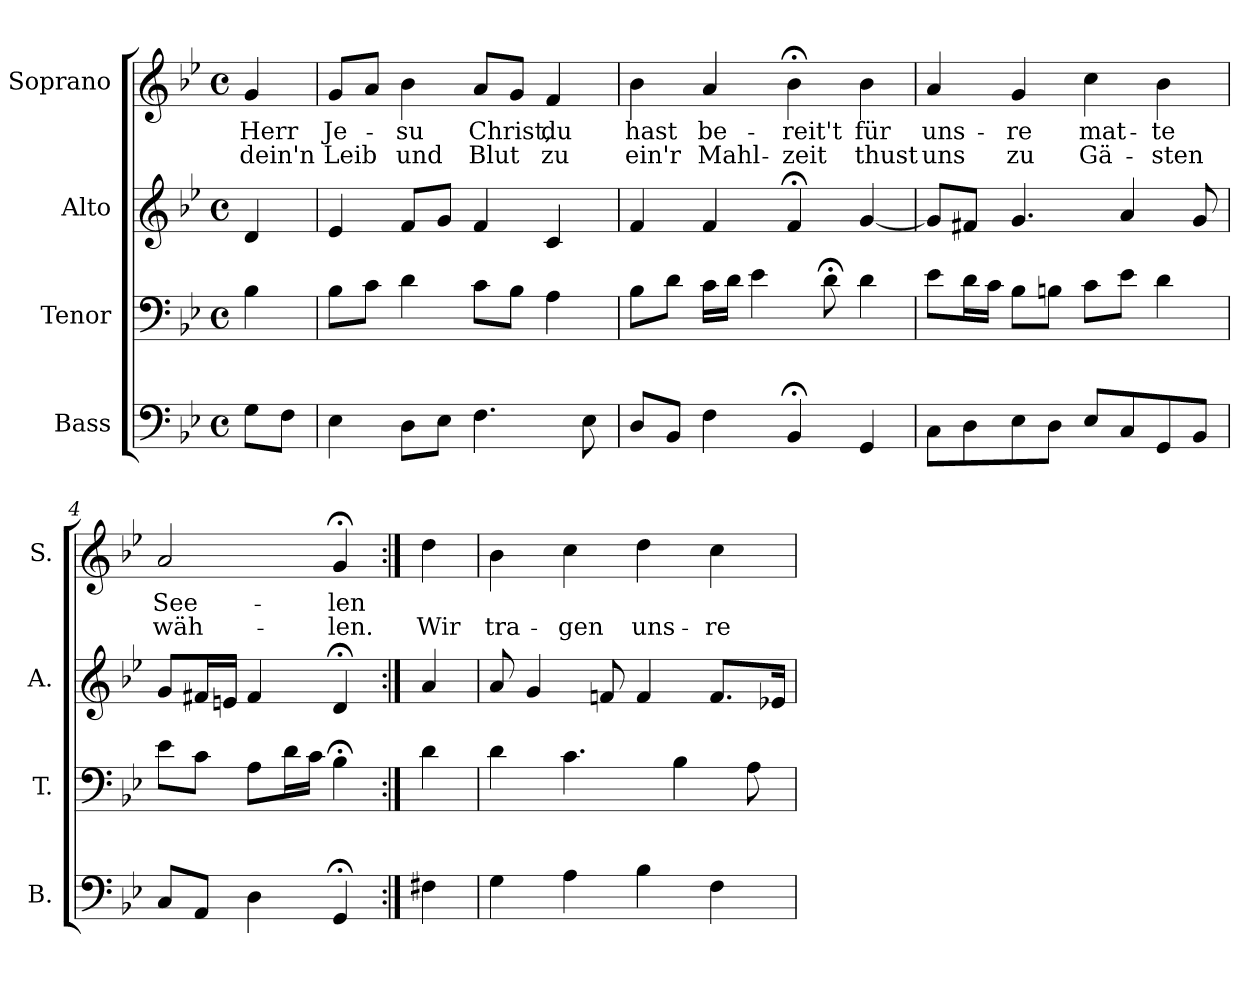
**kern	**kern	**kern	**kern	**text	**text
*part4	*part3	*part2	*part1	*part1	*part1
*staff4	*staff3	*staff2	*staff1	*staff1	*staff1
*I"Bass	*I"Tenor	*I"Alto	*I"Soprano	*	*
*I'B.	*I'T.	*I'A.	*I'S.	*	*
*clefF4	*clefF4	*clefG2	*clefG2	*	*
*k[b-e-]	*k[b-e-]	*k[b-e-]	*k[b-e-]	*	*
*B-:	*B-:	*B-:	*g:	*	*
*M4/4	*M4/4	*M4/4	*M4/4	*	*
*met(c)	*met(c)	*met(c)	*met(c)	*	*
=	=	=	=	=	=
8G\L	4B-\	4d/	4g/	Herr	dein'n
8F\J	.	.	.	.	.
=1	=1	=1	=1	=1	=1
4E-\	8B-\L	4e-/	8g/L	Je-	Leib
.	8c\J	.	8a/J	.	.
8D\L	4d\	8f/L	4b-\	-su	und
8E-\J	.	8g/J	.	.	.
4.F\	8c\L	4f/	8a/L	Christ,	Blut
.	8B-\J	.	8g/J	.	.
.	4A\	4c/	4f/	du	zu
8E-\	.	.	.	.	.
=2	=2	=2	=2	=2	=2
8D/L	8B-\L	4f/	4b-\	hast	ein'r
8BB-/J	8d\J	.	.	.	.
4F\	16c\LL	4f/	4a/	be-	Mahl-
.	16d\JJ	.	.	.	.
.	4e-\	.	.	.	.
4BB-;</	.	4f;</	4b-;<\	-reit't	-zeit
.	8d;<\	.	.	.	.
4GG/	4d\	[4g/	4b-\	für	thust
=3	=3	=3	=3	=3	=3
8C\L	8e-\L	8g/L]	4a/	uns-	uns
8D\	16d\L	8f#X/J	.	.	.
.	16c\JJ	.	.	.	.
8E-\	8B-\L	4.g/	4g/	-re	zu
8D\J	8Bn\J	.	.	.	.
8E-/L	8c\L	.	4cc\	mat-	Gä-
8C/	8e-\J	4a/	.	.	.
8GG/	4d\	.	4b-\	-te	-sten
8BB-/J	.	8g/	.	.	.
=4	=4	=4	=4	=4	=4
8C/L	8e-\L	8g/L	2a/	See-	wäh-
8AA/J	8c\J	16f#X/L	.	.	.
.	.	16en/JJ	.	.	.
4D\	8A\L	4f#/	.	.	.
.	16d\L	.	.	.	.
.	16c\JJ	.	.	.	.
4GG;</	4B-;<\	4d;</	4g;</	-len	-len.
!!LO:LB:g=z
=4a:|!	=4a:|!	=4a:|!	=4a:|!	=4a:|!	=4a:|!
4F#X\	4d\	4a/	4dd\	.	Wir
=5	=5	=5	=5	=5	=5
4G\	4d\	8a/	4b-\	.	tra-
.	.	4g/	.	.	.
4A\	4.c\	.	4cc\	.	-gen
.	.	8fn/	.	.	.
4B-\	.	4f/	4dd\	.	uns-
.	4B-\	.	.	.	.
4F\	.	8.f/L	4cc\	.	-re
.	8A\	.	.	.	.
.	.	16e-X/Jk	.	.	.
=	=	=	=	=	=
*-	*-	*-	*-	*-	*-
